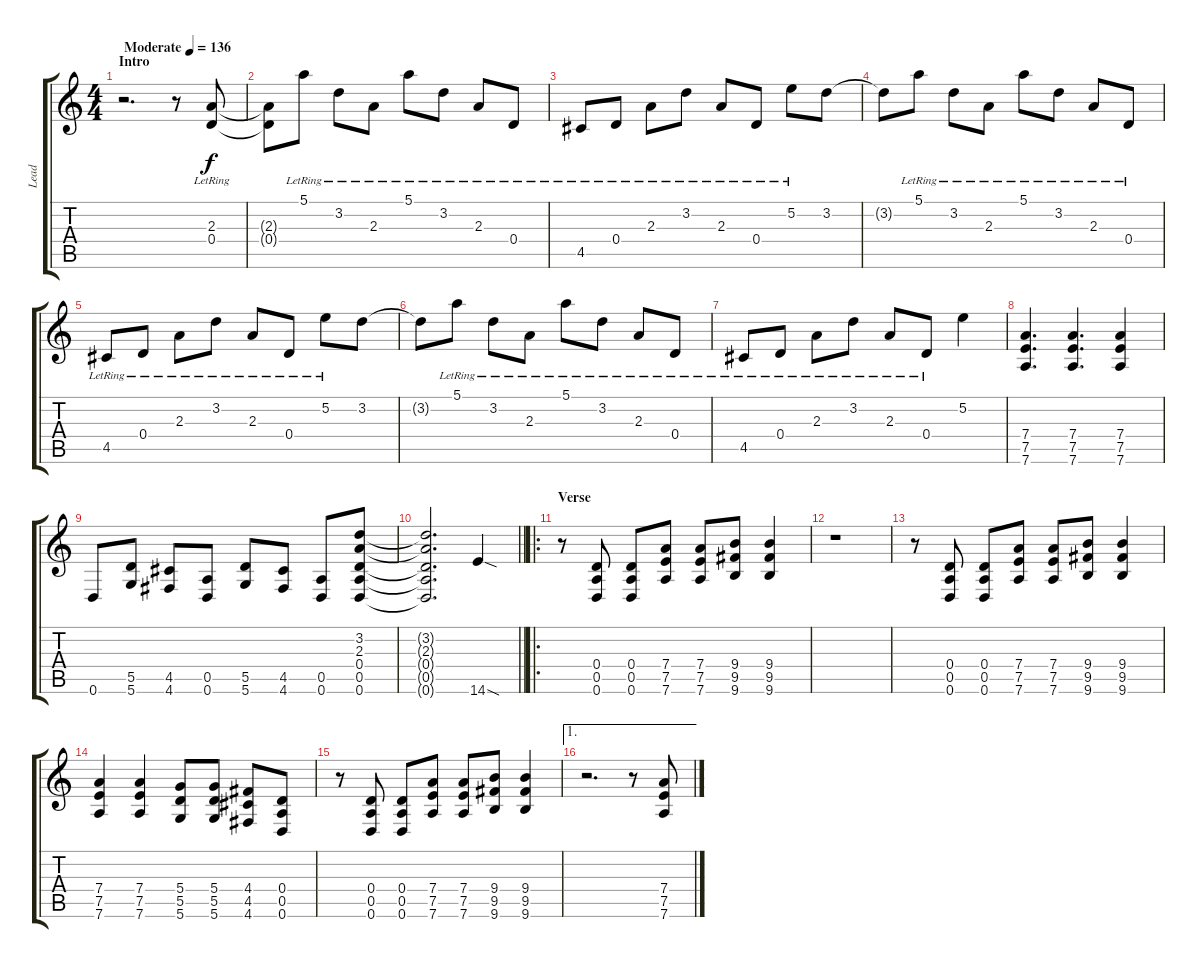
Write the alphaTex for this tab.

\track ("Lead" "Lead") {instrument distortionguitar}
\staff {score tabs}
\tuning (E4 B3 G3 D3 A2 D2) {hide}
\ts (4 4)
\section ("" "Intro")
\tempo (136 "Moderate")
\clef g2
\ks c
r.2{d dy f instrument distortionguitar} r.8 (2.3{lr} 0.4{lr}).8 |
(2.3{t} 0.4{t}).8 5.1{lr}.8 3.2{lr}.8 2.3{lr}.8 5.1{lr}.8 3.2{lr}.8 2.3{lr}.8 0.4{lr}.8 |
4.5{lr}.8 0.4{lr}.8 2.3{lr}.8 3.2{lr}.8 2.3{lr}.8 0.4{lr}.8 5.2{lr}.8 3.2.8 |
3.2{t}.8 5.1{lr}.8 3.2{lr}.8 2.3{lr}.8 5.1{lr}.8 3.2{lr}.8 2.3{lr}.8 0.4{lr}.8 |
4.5{lr}.8 0.4{lr}.8 2.3{lr}.8 3.2{lr}.8 2.3{lr}.8 0.4{lr}.8 5.2{lr}.8 3.2.8 |
3.2{t}.8 5.1{lr}.8 3.2{lr}.8 2.3{lr}.8 5.1{lr}.8 3.2{lr}.8 2.3{lr}.8 0.4{lr}.8 |
4.5{lr}.8 0.4{lr}.8 2.3{lr}.8 3.2{lr}.8 2.3{lr}.8 0.4{lr}.8 5.2.4 |
(7.4 7.5 7.6).4{d} (7.4 7.5 7.6).4{d} (7.4 7.5 7.6).4 |
0.6.8 (5.5 5.6).8 (4.5 4.6).8 (0.5 0.6).8 (5.5 5.6).8 (4.5 4.6).8 (0.5 0.6).8 (3.2 2.3 0.4 0.5 0.6).8 |
\barLineRight lightlight
(3.2{t} 2.3{t} 0.4{t} 0.5{t} 0.6{t}).2{d} 14.6{sod}.4 |
\ro
\section ("" "Verse")
r.8 (0.4 0.5 0.6).8 (0.4 0.5 0.6).8 (7.4 7.5 7.6).8 (7.4 7.5 7.6).8 (9.4 9.5 9.6).8 (9.4 9.5 9.6).4 |
r.1 |
r.8 (0.4 0.5 0.6).8 (0.4 0.5 0.6).8 (7.4 7.5 7.6).8 (7.4 7.5 7.6).8 (9.4 9.5 9.6).8 (9.4 9.5 9.6).4 |
(7.4 7.5 7.6).4 (7.4 7.5 7.6).4 (5.4 5.5 5.6).8 (5.4 5.5 5.6).8 (4.4 4.5 4.6).8 (0.4 0.5 0.6).8 |
r.8 (0.4 0.5 0.6).8 (0.4 0.5 0.6).8 (7.4 7.5 7.6).8 (7.4 7.5 7.6).8 (9.4 9.5 9.6).8 (9.4 9.5 9.6).4 |
\ae 1
r.2{d} r.8 (7.4 7.5 7.6).8
